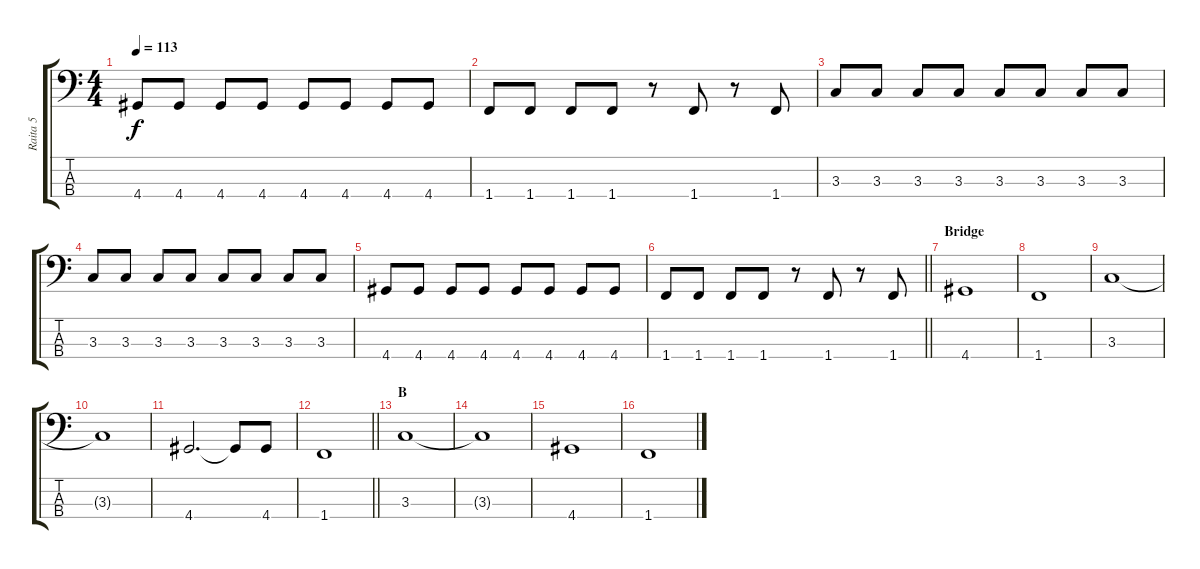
\track ("Raita 5" "Raita 5") {instrument electricbassfinger}
\staff {score tabs}
\tuning (G2 D2 A1 E1) {hide}
\ts (4 4)
\tempo 113
\clef f4
\ks c
4.4.8{dy f} 4.4.8 4.4.8 4.4.8 4.4.8 4.4.8 4.4.8 4.4.8 |
1.4.8 1.4.8 1.4.8 1.4.8 r.8 1.4.8 r.8 1.4.8 |
3.3.8 3.3.8 3.3.8 3.3.8 3.3.8 3.3.8 3.3.8 3.3.8 |
3.3.8 3.3.8 3.3.8 3.3.8 3.3.8 3.3.8 3.3.8 3.3.8 |
4.4.8 4.4.8 4.4.8 4.4.8 4.4.8 4.4.8 4.4.8 4.4.8 |
\barLineRight lightlight
1.4.8 1.4.8 1.4.8 1.4.8 r.8 1.4.8 r.8 1.4.8 |
\section ("" "Bridge")
4.4.1 |
1.4.1 |
3.3.1 |
3.3{t}.1 |
4.4.2{d} 4.4{t}.8 4.4.8 |
\barLineRight lightlight
1.4.1 |
\section ("" "B")
3.3.1 |
3.3{t}.1 |
4.4.1 |
1.4.1
